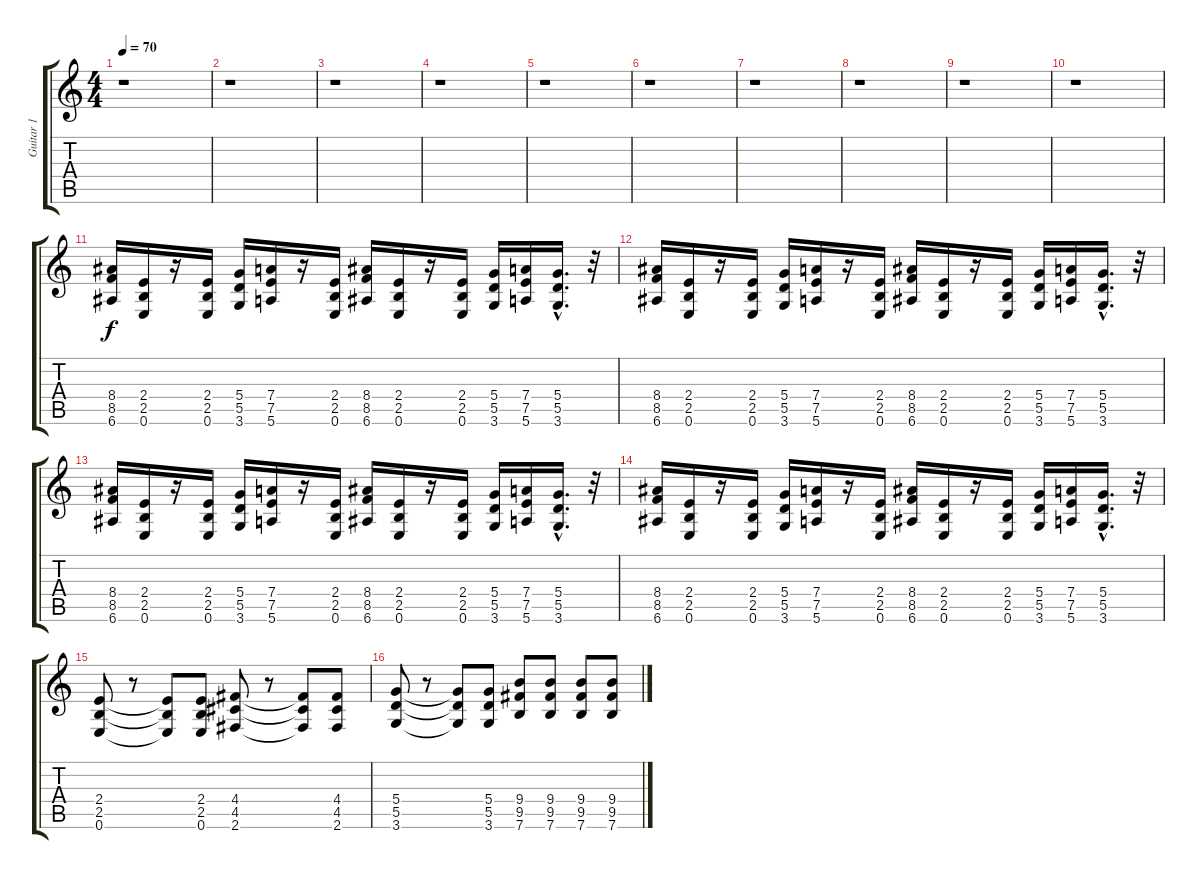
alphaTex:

\track ("Guitar 1" "Guitar 1") {instrument distortionguitar}
\staff {score tabs}
\tuning (E4 B3 G3 D3 A2 E2) {hide}
\ts (4 4)
\tempo 70
\clef g2
\ks c
r.1{dy f instrument distortionguitar} |
r.1 |
r.1 |
r.1 |
r.1 |
r.1 |
r.1 |
r.1 |
r.1 |
r.1 |
(8.4 8.5 6.6).16 (2.4 2.5 0.6).16 r.16 (2.4 2.5 0.6).16 (5.4 5.5 3.6).16 (7.4 7.5 5.6).16 r.16 (2.4 2.5 0.6).16 (8.4 8.5 6.6).16 (2.4 2.5 0.6).16 r.16 (2.4 2.5 0.6).16 (5.4 5.5 3.6).16 (7.4 7.5 5.6).16 (5.4{hac} 5.5{hac} 3.6{hac}).16{d} r.32 |
(8.4 8.5 6.6).16 (2.4 2.5 0.6).16 r.16 (2.4 2.5 0.6).16 (5.4 5.5 3.6).16 (7.4 7.5 5.6).16 r.16 (2.4 2.5 0.6).16 (8.4 8.5 6.6).16 (2.4 2.5 0.6).16 r.16 (2.4 2.5 0.6).16 (5.4 5.5 3.6).16 (7.4 7.5 5.6).16 (5.4{hac} 5.5{hac} 3.6{hac}).16{d} r.32 |
(8.4 8.5 6.6).16 (2.4 2.5 0.6).16 r.16 (2.4 2.5 0.6).16 (5.4 5.5 3.6).16 (7.4 7.5 5.6).16 r.16 (2.4 2.5 0.6).16 (8.4 8.5 6.6).16 (2.4 2.5 0.6).16 r.16 (2.4 2.5 0.6).16 (5.4 5.5 3.6).16 (7.4 7.5 5.6).16 (5.4{hac} 5.5{hac} 3.6{hac}).16{d} r.32 |
(8.4 8.5 6.6).16 (2.4 2.5 0.6).16 r.16 (2.4 2.5 0.6).16 (5.4 5.5 3.6).16 (7.4 7.5 5.6).16 r.16 (2.4 2.5 0.6).16 (8.4 8.5 6.6).16 (2.4 2.5 0.6).16 r.16 (2.4 2.5 0.6).16 (5.4 5.5 3.6).16 (7.4 7.5 5.6).16 (5.4{hac} 5.5{hac} 3.6{hac}).16{d} r.32 |
(2.4 2.5 0.6).8 r.8 (2.4{t} 2.5{t} 0.6{t}).8 (2.4 2.5 0.6).8 (4.4 4.5 2.6).8 r.8 (4.4{t} 4.5{t} 2.6{t}).8 (4.4 4.5 2.6).8 |
(5.4 5.5 3.6).8 r.8 (5.4{t} 5.5{t} 3.6{t}).8 (5.4 5.5 3.6).8 (9.4 9.5 7.6).8 (9.4 9.5 7.6).8 (9.4 9.5 7.6).8 (9.4 9.5 7.6).8
